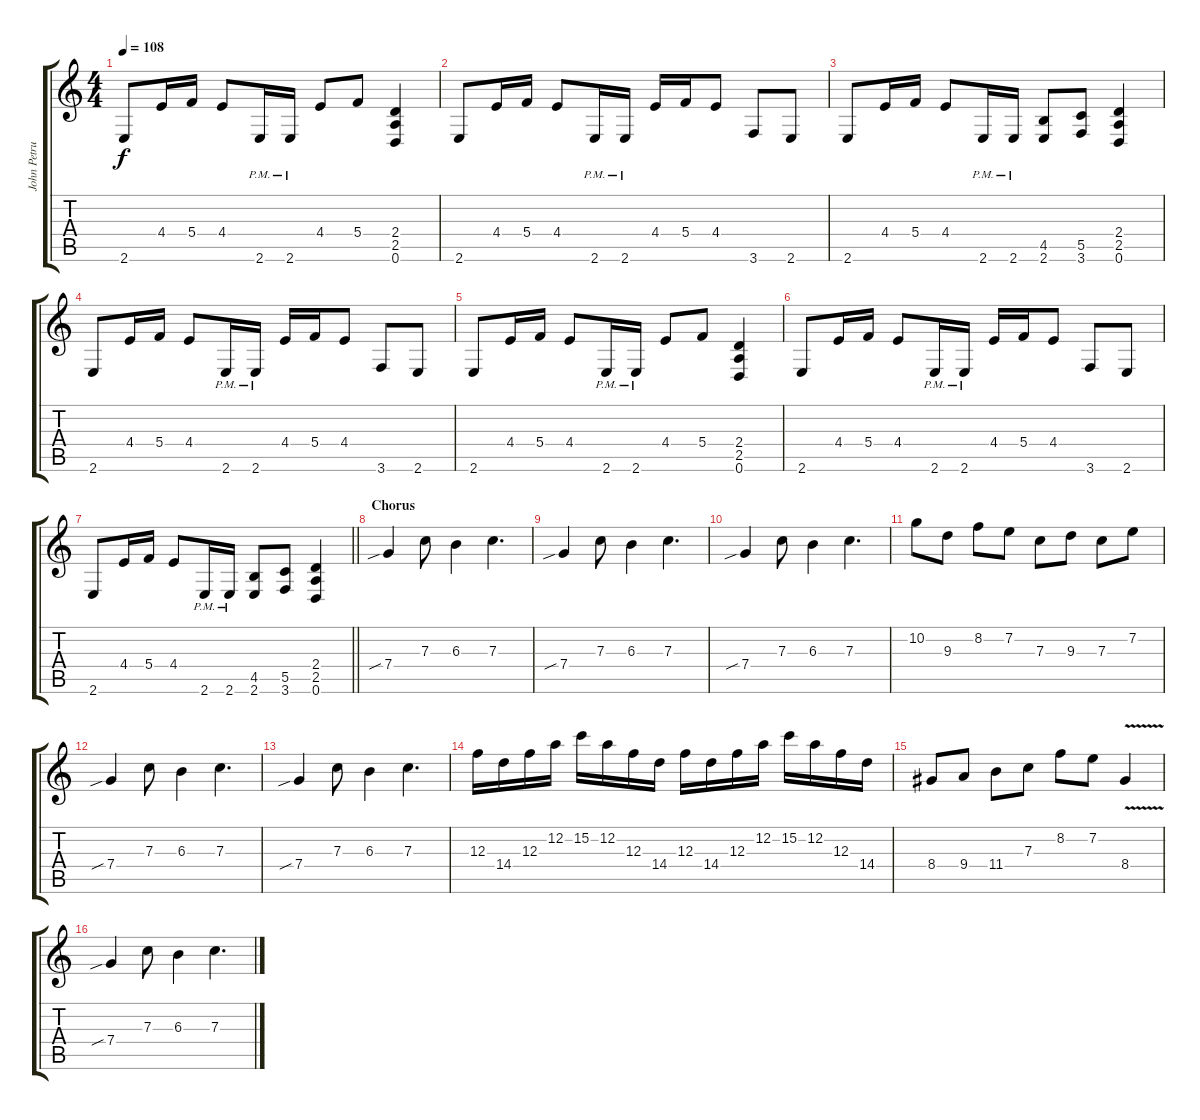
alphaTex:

\track ("John Petrucci Lead" "John Petru") {instrument electricguitarclean}
\staff {score tabs}
\tuning (D4 A3 F3 C3 G2 D2) {hide}
\ts (4 4)
\tempo 108
\clef g2
\ks c
2.6.8{dy f} 4.4.16 5.4.16 4.4.8 2.6{pm}.16 2.6{pm}.16 4.4.8 5.4.8 (2.4 2.5 0.6).4 |
2.6.8 4.4.16 5.4.16 4.4.8 2.6{pm}.16 2.6{pm}.16 4.4.16 5.4.16 4.4.8 3.6.8 2.6.8 |
2.6.8 4.4.16 5.4.16 4.4.8 2.6{pm}.16 2.6{pm}.16 (4.5 2.6).8 (5.5 3.6).8 (2.4 2.5 0.6).4 |
2.6.8 4.4.16 5.4.16 4.4.8 2.6{pm}.16 2.6{pm}.16 4.4.16 5.4.16 4.4.8 3.6.8 2.6.8 |
2.6.8 4.4.16 5.4.16 4.4.8 2.6{pm}.16 2.6{pm}.16 4.4.8 5.4.8 (2.4 2.5 0.6).4 |
2.6.8 4.4.16 5.4.16 4.4.8 2.6{pm}.16 2.6{pm}.16 4.4.16 5.4.16 4.4.8 3.6.8 2.6.8 |
\barLineRight lightlight
2.6.8 4.4.16 5.4.16 4.4.8 2.6{pm}.16 2.6{pm}.16 (4.5 2.6).8 (5.5 3.6).8 (2.4 2.5 0.6).4 |
\section ("" "Chorus")
7.4{sib}.4 7.3.8 6.3.4 7.3.4{d} |
7.4{sib}.4 7.3.8 6.3.4 7.3.4{d} |
7.4{sib}.4 7.3.8 6.3.4 7.3.4{d} |
10.2.8 9.3.8 8.2.8 7.2.8 7.3.8 9.3.8 7.3.8 7.2.8 |
7.4{sib}.4 7.3.8 6.3.4 7.3.4{d} |
7.4{sib}.4 7.3.8 6.3.4 7.3.4{d} |
12.3.16 14.4.16 12.3.16 12.2.16 15.2.16 12.2.16 12.3.16 14.4.16 12.3.16 14.4.16 12.3.16 12.2.16 15.2.16 12.2.16 12.3.16 14.4.16 |
8.4.8 9.4.8 11.4.8 7.3.8 8.2.8 7.2.8 8.4{v}.4 |
7.4{sib}.4 7.3.8 6.3.4 7.3.4{d}
